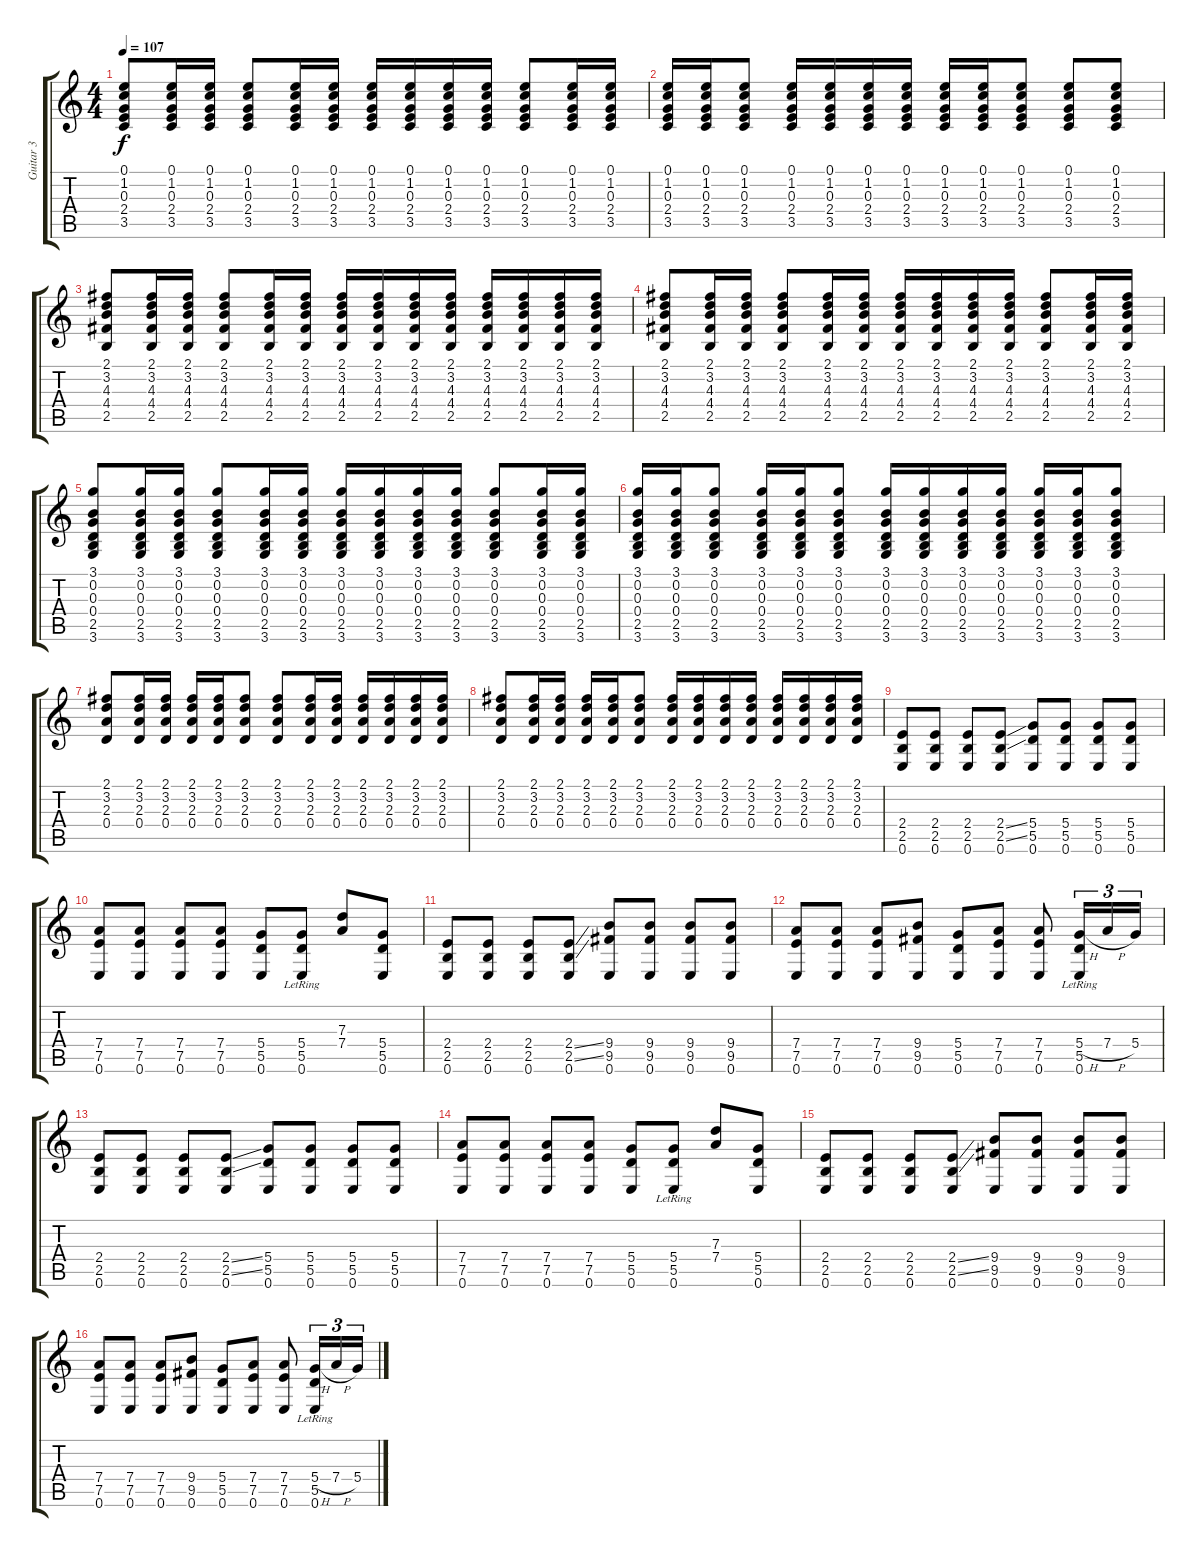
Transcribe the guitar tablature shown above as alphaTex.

\track ("Guitar 3" "Guitar 3") {instrument distortionguitar}
\staff {score tabs}
\tuning (E4 B3 G3 D3 A2 E2) {hide}
\ts (4 4)
\tempo 107
\clef g2
\ks c
(0.1 1.2 0.3 2.4 3.5).8{dy f} (0.1 1.2 0.3 2.4 3.5).16 (0.1 1.2 0.3 2.4 3.5).16 (0.1 1.2 0.3 2.4 3.5).8 (0.1 1.2 0.3 2.4 3.5).16 (0.1 1.2 0.3 2.4 3.5).16 (0.1 1.2 0.3 2.4 3.5).16 (0.1 1.2 0.3 2.4 3.5).16 (0.1 1.2 0.3 2.4 3.5).16 (0.1 1.2 0.3 2.4 3.5).16 (0.1 1.2 0.3 2.4 3.5).8 (0.1 1.2 0.3 2.4 3.5).16 (0.1 1.2 0.3 2.4 3.5).16 |
(0.1 1.2 0.3 2.4 3.5).16 (0.1 1.2 0.3 2.4 3.5).16 (0.1 1.2 0.3 2.4 3.5).8 (0.1 1.2 0.3 2.4 3.5).16 (0.1 1.2 0.3 2.4 3.5).16 (0.1 1.2 0.3 2.4 3.5).16 (0.1 1.2 0.3 2.4 3.5).16 (0.1 1.2 0.3 2.4 3.5).16 (0.1 1.2 0.3 2.4 3.5).16 (0.1 1.2 0.3 2.4 3.5).8 (0.1 1.2 0.3 2.4 3.5).8 (0.1 1.2 0.3 2.4 3.5).8 |
(2.1 3.2 4.3 4.4 2.5).8 (2.1 3.2 4.3 4.4 2.5).16 (2.1 3.2 4.3 4.4 2.5).16 (2.1 3.2 4.3 4.4 2.5).8 (2.1 3.2 4.3 4.4 2.5).16 (2.1 3.2 4.3 4.4 2.5).16 (2.1 3.2 4.3 4.4 2.5).16 (2.1 3.2 4.3 4.4 2.5).16 (2.1 3.2 4.3 4.4 2.5).16 (2.1 3.2 4.3 4.4 2.5).16 (2.1 3.2 4.3 4.4 2.5).16 (2.1 3.2 4.3 4.4 2.5).16 (2.1 3.2 4.3 4.4 2.5).16 (2.1 3.2 4.3 4.4 2.5).16 |
(2.1 3.2 4.3 4.4 2.5).8 (2.1 3.2 4.3 4.4 2.5).16 (2.1 3.2 4.3 4.4 2.5).16 (2.1 3.2 4.3 4.4 2.5).8 (2.1 3.2 4.3 4.4 2.5).16 (2.1 3.2 4.3 4.4 2.5).16 (2.1 3.2 4.3 4.4 2.5).16 (2.1 3.2 4.3 4.4 2.5).16 (2.1 3.2 4.3 4.4 2.5).16 (2.1 3.2 4.3 4.4 2.5).16 (2.1 3.2 4.3 4.4 2.5).8 (2.1 3.2 4.3 4.4 2.5).16 (2.1 3.2 4.3 4.4 2.5).16 |
(3.1 0.2 0.3 0.4 2.5 3.6).8 (3.1 0.2 0.3 0.4 2.5 3.6).16 (3.1 0.2 0.3 0.4 2.5 3.6).16 (3.1 0.2 0.3 0.4 2.5 3.6).8 (3.1 0.2 0.3 0.4 2.5 3.6).16 (3.1 0.2 0.3 0.4 2.5 3.6).16 (3.1 0.2 0.3 0.4 2.5 3.6).16 (3.1 0.2 0.3 0.4 2.5 3.6).16 (3.1 0.2 0.3 0.4 2.5 3.6).16 (3.1 0.2 0.3 0.4 2.5 3.6).16 (3.1 0.2 0.3 0.4 2.5 3.6).8 (3.1 0.2 0.3 0.4 2.5 3.6).16 (3.1 0.2 0.3 0.4 2.5 3.6).16 |
(3.1 0.2 0.3 0.4 2.5 3.6).16 (3.1 0.2 0.3 0.4 2.5 3.6).16 (3.1 0.2 0.3 0.4 2.5 3.6).8 (3.1 0.2 0.3 0.4 2.5 3.6).16 (3.1 0.2 0.3 0.4 2.5 3.6).16 (3.1 0.2 0.3 0.4 2.5 3.6).8 (3.1 0.2 0.3 0.4 2.5 3.6).16 (3.1 0.2 0.3 0.4 2.5 3.6).16 (3.1 0.2 0.3 0.4 2.5 3.6).16 (3.1 0.2 0.3 0.4 2.5 3.6).16 (3.1 0.2 0.3 0.4 2.5 3.6).16 (3.1 0.2 0.3 0.4 2.5 3.6).16 (3.1 0.2 0.3 0.4 2.5 3.6).8 |
(2.1 3.2 2.3 0.4).8 (2.1 3.2 2.3 0.4).16 (2.1 3.2 2.3 0.4).16 (2.1 3.2 2.3 0.4).16 (2.1 3.2 2.3 0.4).16 (2.1 3.2 2.3 0.4).8 (2.1 3.2 2.3 0.4).8 (2.1 3.2 2.3 0.4).16 (2.1 3.2 2.3 0.4).16 (2.1 3.2 2.3 0.4).16 (2.1 3.2 2.3 0.4).16 (2.1 3.2 2.3 0.4).16 (2.1 3.2 2.3 0.4).16 |
(2.1 3.2 2.3 0.4).8 (2.1 3.2 2.3 0.4).16 (2.1 3.2 2.3 0.4).16 (2.1 3.2 2.3 0.4).16 (2.1 3.2 2.3 0.4).16 (2.1 3.2 2.3 0.4).8 (2.1 3.2 2.3 0.4).16 (2.1 3.2 2.3 0.4).16 (2.1 3.2 2.3 0.4).16 (2.1 3.2 2.3 0.4).16 (2.1 3.2 2.3 0.4).16 (2.1 3.2 2.3 0.4).16 (2.1 3.2 2.3 0.4).16 (2.1 3.2 2.3 0.4).16 |
(2.4 2.5 0.6).8 (2.4 2.5 0.6).8 (2.4 2.5 0.6).8 (2.4{ss} 2.5{ss} 0.6).8 (5.4 5.5 0.6).8 (5.4 5.5 0.6).8 (5.4 5.5 0.6).8 (5.4 5.5 0.6).8 |
(7.4 7.5 0.6).8 (7.4 7.5 0.6).8 (7.4 7.5 0.6).8 (7.4 7.5 0.6).8 (5.4 5.5 0.6).8 (5.4 5.5 0.6{lr}).8 (7.3 7.4).8 (5.4 5.5 0.6).8 |
(2.4 2.5 0.6).8 (2.4 2.5 0.6).8 (2.4 2.5 0.6).8 (2.4{ss} 2.5{ss} 0.6).8 (9.4 9.5 0.6).8 (9.4 9.5 0.6).8 (9.4 9.5 0.6).8 (9.4 9.5 0.6).8 |
(7.4 7.5 0.6).8 (7.4 7.5 0.6).8 (7.4 7.5 0.6).8 (9.4 9.5 0.6).8 (5.4 5.5 0.6).8 (7.4 7.5 0.6).8 (7.4 7.5 0.6).8 (5.4{h} 5.5{lr} 0.6{lr}).16{tu (3 2)} 7.4{h}.16{tu (3 2)} 5.4.16{tu (3 2)} |
(2.4 2.5 0.6).8 (2.4 2.5 0.6).8 (2.4 2.5 0.6).8 (2.4{ss} 2.5{ss} 0.6).8 (5.4 5.5 0.6).8 (5.4 5.5 0.6).8 (5.4 5.5 0.6).8 (5.4 5.5 0.6).8 |
(7.4 7.5 0.6).8 (7.4 7.5 0.6).8 (7.4 7.5 0.6).8 (7.4 7.5 0.6).8 (5.4 5.5 0.6).8 (5.4 5.5 0.6{lr}).8 (7.3 7.4).8 (5.4 5.5 0.6).8 |
(2.4 2.5 0.6).8 (2.4 2.5 0.6).8 (2.4 2.5 0.6).8 (2.4{ss} 2.5{ss} 0.6).8 (9.4 9.5 0.6).8 (9.4 9.5 0.6).8 (9.4 9.5 0.6).8 (9.4 9.5 0.6).8 |
(7.4 7.5 0.6).8 (7.4 7.5 0.6).8 (7.4 7.5 0.6).8 (9.4 9.5 0.6).8 (5.4 5.5 0.6).8 (7.4 7.5 0.6).8 (7.4 7.5 0.6).8 (5.4{h} 5.5{lr} 0.6{lr}).16{tu (3 2)} 7.4{h}.16{tu (3 2)} 5.4.16{tu (3 2)}
